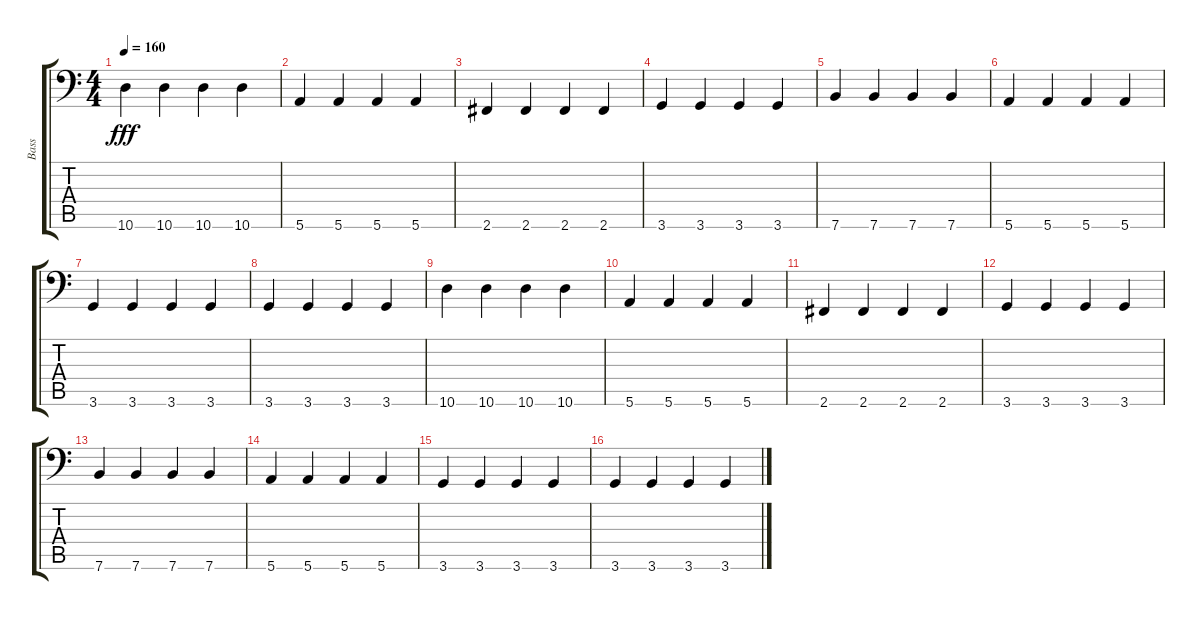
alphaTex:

\track ("Bass" "Bass") {instrument electricbassfinger}
\staff {score tabs}
\tuning (E3 B2 G2 D2 A1 E1) {hide}
\ts (4 4)
\tempo 160
\clef f4
\ks c
10.6.4{dy fff} 10.6.4 10.6.4 10.6.4 |
5.6.4 5.6.4 5.6.4 5.6.4 |
2.6.4 2.6.4 2.6.4 2.6.4 |
3.6.4 3.6.4 3.6.4 3.6.4 |
7.6.4 7.6.4 7.6.4 7.6.4 |
5.6.4 5.6.4 5.6.4 5.6.4 |
3.6.4 3.6.4 3.6.4 3.6.4 |
3.6.4 3.6.4 3.6.4 3.6.4 |
10.6.4 10.6.4 10.6.4 10.6.4 |
5.6.4 5.6.4 5.6.4 5.6.4 |
2.6.4 2.6.4 2.6.4 2.6.4 |
3.6.4 3.6.4 3.6.4 3.6.4 |
7.6.4 7.6.4 7.6.4 7.6.4 |
5.6.4 5.6.4 5.6.4 5.6.4 |
3.6.4 3.6.4 3.6.4 3.6.4 |
3.6.4 3.6.4 3.6.4 3.6.4
